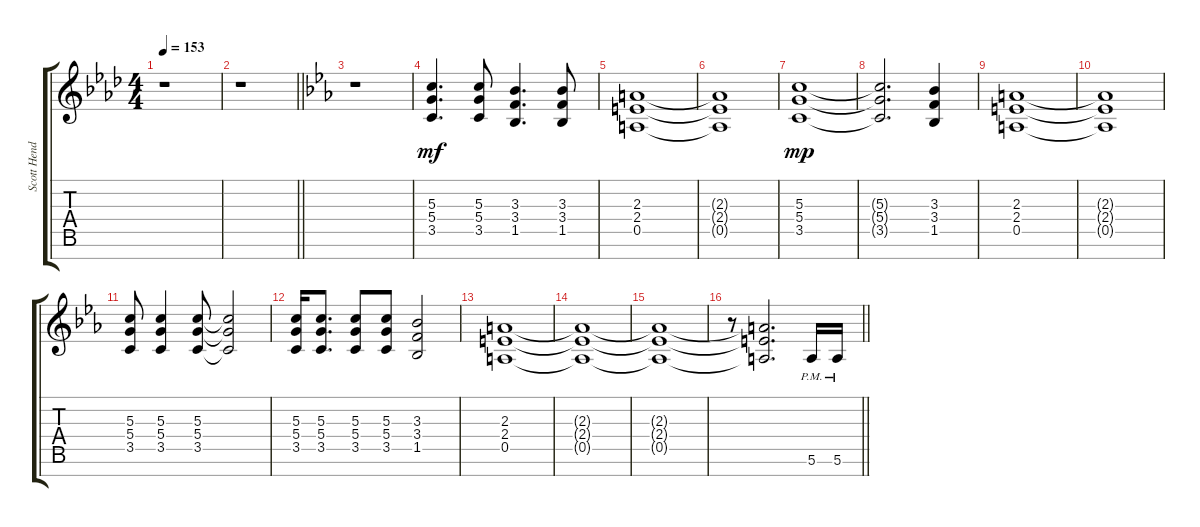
\track ("Scott Henderson - 7-string Dist. Gtr. #1" "Scott Hend") {instrument distortionguitar}
\staff {score tabs}
\tuning (E4 B3 G3 D3 A2 E2 B1) {hide}
\ts (4 4)
\tempo 153
\clef g2
\ks ab
r.1{dy ff} |
\barLineRight lightlight
r.1 |
\ks eb
r.1 |
(5.3 5.4 3.5).4{d dy mf} (5.3 5.4 3.5).8 (3.3 3.4 1.5).4{d} (3.3 3.4 1.5).8 |
(2.3 2.4 0.5).1 |
(2.3{t} 2.4{t} 0.5{t}).1 |
(5.3 5.4 3.5).1{dy mp} |
(5.3{t} 5.4{t} 3.5{t}).2{d} (3.3 3.4 1.5).4 |
(2.3 2.4 0.5).1 |
(2.3{t} 2.4{t} 0.5{t}).1 |
(5.3 5.4 3.5).8 (5.3 5.4 3.5).4 (5.3 5.4 3.5).8 (5.3{t} 5.4{t} 3.5{t}).2 |
(5.3 5.4 3.5).16 (5.3 5.4 3.5).8{d} (5.3 5.4 3.5).8 (5.3 5.4 3.5).8 (3.3 3.4 1.5).2 |
(2.3 2.4 0.5).1 |
(2.3{t} 2.4{t} 0.5{t}).1 |
(2.3{t} 2.4{t} 0.5{t}).1 |
\barLineRight lightlight
r.8 (2.3{t} 2.4{t} 0.5{t}).2{d} 5.6{pm}.16 5.6{pm}.16
